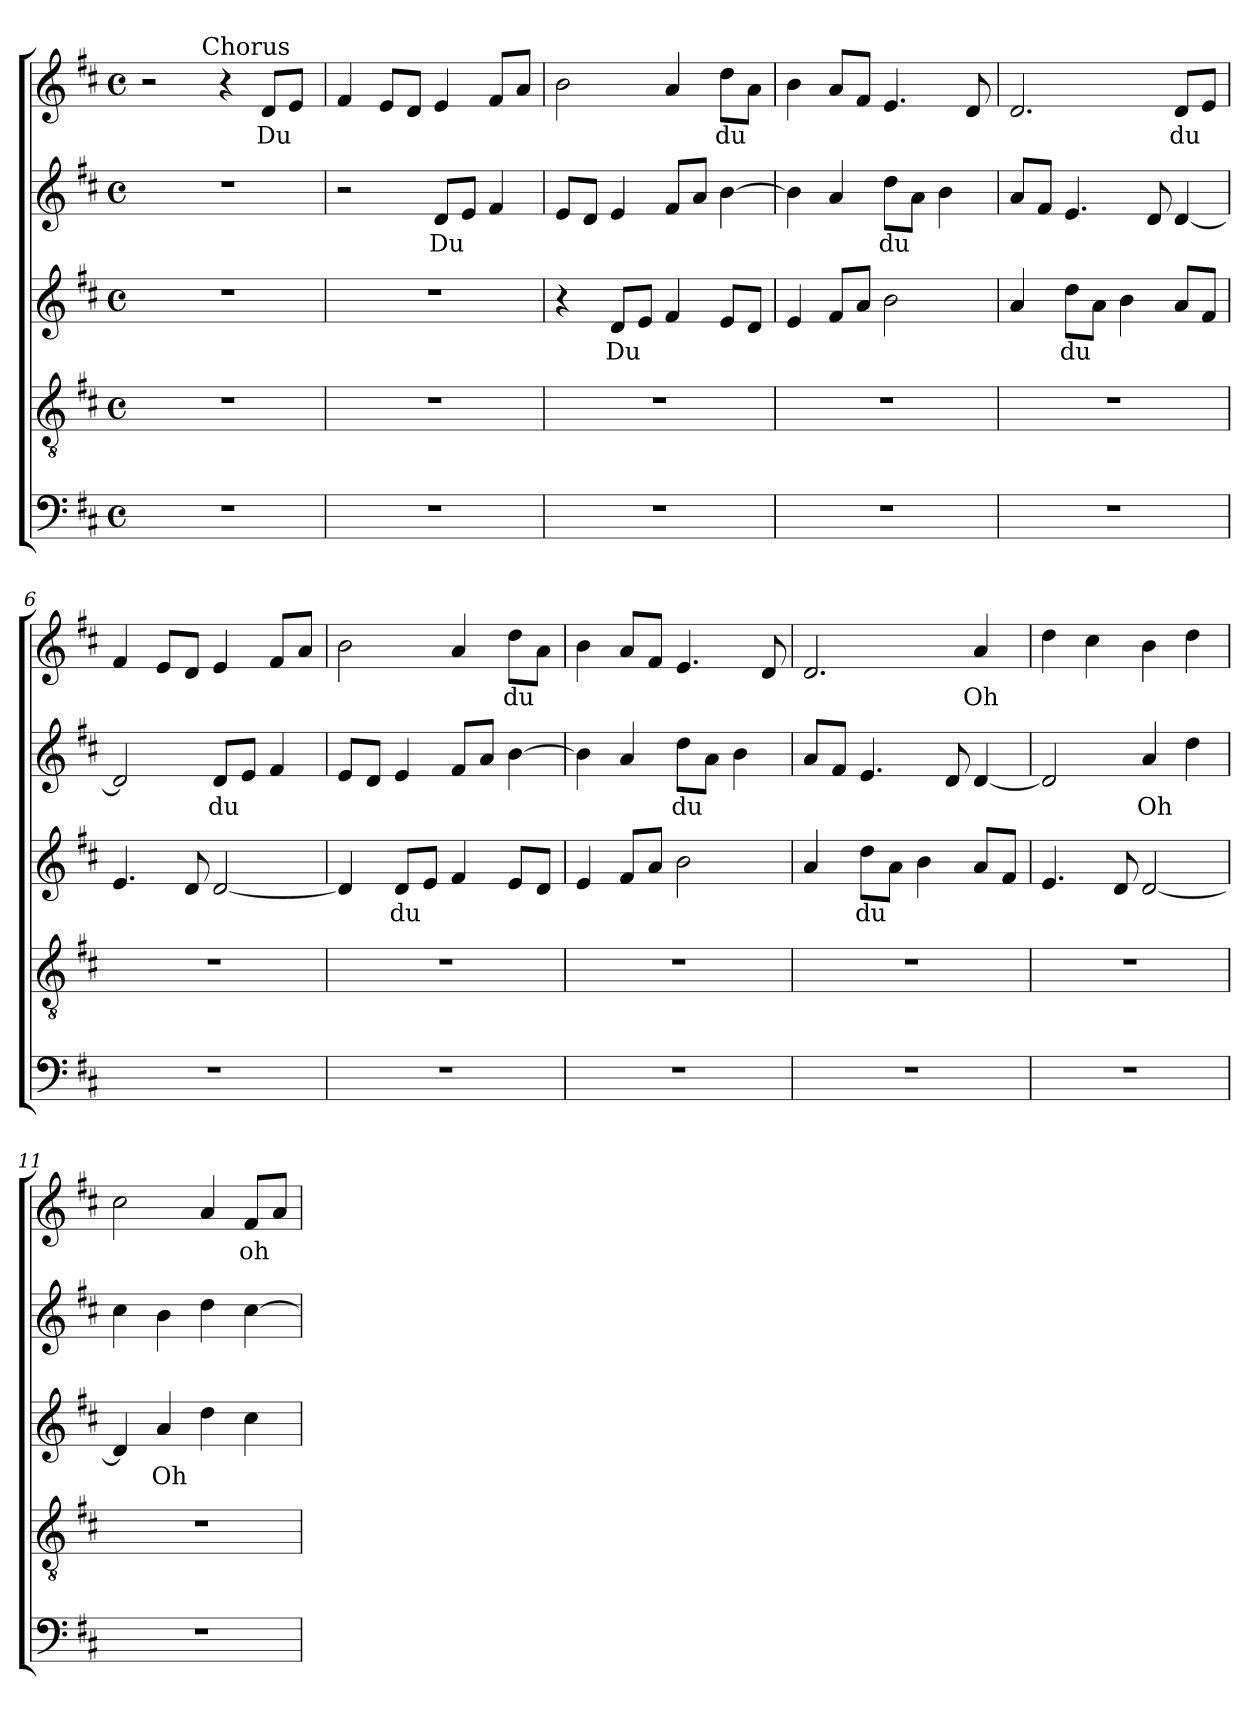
**kern	**kern	**kern	**text	**kern	**text	**kern	**text
*part5	*part4	*part3	*part3	*part2	*part2	*part1	*part1
*staff5	*staff4	*staff3	*staff3	*staff2	*staff2	*staff1	*staff1
*clefF4	*clefGv2	*clefG2	*	*clefG2	*	*clefG2	*
*k[f#c#]	*k[f#c#]	*k[f#c#]	*	*k[f#c#]	*	*k[f#c#]	*
*D:	*D:	*D:	*	*D:	*	*D:	*
*M4/4	*M4/4	*M4/4	*	*M4/4	*	*M4/4	*
*met(c)	*met(c)	*met(c)	*	*met(c)	*	*met(c)	*
=1	=1	=1	=1	=1	=1	=1	=1
*	*	*	*	*	*	*^	*
1r	1r	1r	.	1r	.	2r	4..ryy	.
!	!	!	!	!	!	!	!LO:TX:a:t=Chorus	!
.	.	.	.	.	.	.	2ryy	.
.	.	.	.	.	.	4r	.	.
!	!	!	!	!	!	!	!	!LO:LY:b
.	.	.	.	.	.	8d/L	.	Du
.	.	.	.	.	.	8e/J	.	.
.	.	.	.	.	.	.	16ryy	.
*	*	*	*	*	*	*v	*v	*
=2	=2	=2	=2	=2	=2	=2	=2
1r	1r	1r	.	2r	.	4f#/	.
.	.	.	.	.	.	8e/L	.
.	.	.	.	.	.	8d/J	.
!	!	!	!	!	!LO:LY:b	!	!
.	.	.	.	8d/L	Du	4e/	.
.	.	.	.	8e/J	.	.	.
.	.	.	.	4f#/	.	8f#/L	.
.	.	.	.	.	.	8a/J	.
=3	=3	=3	=3	=3	=3	=3	=3
1r	1r	4r	.	8e/L	.	2b\	.
.	.	.	.	8d/J	.	.	.
!	!	!	!LO:LY:b	!	!	!	!
.	.	8d/L	Du	4e/	.	.	.
.	.	8e/J	.	.	.	.	.
.	.	4f#/	.	8f#/L	.	4a/	.
.	.	.	.	8a/J	.	.	.
!	!	!	!	!	!	!	!LO:LY:b
.	.	8e/L	.	[4b\	.	8dd\L	du
.	.	8d/J	.	.	.	8a\J	.
=4	=4	=4	=4	=4	=4	=4	=4
1r	1r	4e/	.	4b\]	.	4b\	.
.	.	8f#/L	.	4a/	.	8a/L	.
.	.	8a/J	.	.	.	8f#/J	.
!	!	!	!	!	!LO:LY:b	!	!
.	.	2b\	.	8dd\L	du	4.e/	.
.	.	.	.	8a\J	.	.	.
.	.	.	.	4b\	.	.	.
.	.	.	.	.	.	8d/	.
=5	=5	=5	=5	=5	=5	=5	=5
1r	1r	4a/	.	8a/L	.	2.d/	.
.	.	.	.	8f#/J	.	.	.
!	!	!	!LO:LY:b	!	!	!	!
.	.	8dd\L	du	4.e/	.	.	.
.	.	8a\J	.	.	.	.	.
.	.	4b\	.	.	.	.	.
.	.	.	.	8d/	.	.	.
!	!	!	!	!	!	!	!LO:LY:b
.	.	8a/L	.	[4d/	.	8d/L	du
.	.	8f#/J	.	.	.	8e/J	.
=6	=6	=6	=6	=6	=6	=6	=6
1r	1r	4.e/	.	2d/]	.	4f#/	.
.	.	.	.	.	.	8e/L	.
.	.	8d/	.	.	.	8d/J	.
!	!	!	!	!	!LO:LY:b	!	!
.	.	[2d/	.	8d/L	du	4e/	.
.	.	.	.	8e/J	.	.	.
.	.	.	.	4f#/	.	8f#/L	.
.	.	.	.	.	.	8a/J	.
!!LO:LB:g=z
=7	=7	=7	=7	=7	=7	=7	=7
1r	1r	4d/]	.	8e/L	.	2b\	.
.	.	.	.	8d/J	.	.	.
!	!	!	!LO:LY:b	!	!	!	!
.	.	8d/L	du	4e/	.	.	.
.	.	8e/J	.	.	.	.	.
.	.	4f#/	.	8f#/L	.	4a/	.
.	.	.	.	8a/J	.	.	.
!	!	!	!	!	!	!	!LO:LY:b
.	.	8e/L	.	[4b\	.	8dd\L	du
.	.	8d/J	.	.	.	8a\J	.
=8	=8	=8	=8	=8	=8	=8	=8
1r	1r	4e/	.	4b\]	.	4b\	.
.	.	8f#/L	.	4a/	.	8a/L	.
.	.	8a/J	.	.	.	8f#/J	.
!	!	!	!	!	!LO:LY:b	!	!
.	.	2b\	.	8dd\L	du	4.e/	.
.	.	.	.	8a\J	.	.	.
.	.	.	.	4b\	.	.	.
.	.	.	.	.	.	8d/	.
=9	=9	=9	=9	=9	=9	=9	=9
1r	1r	4a/	.	8a/L	.	2.d/	.
.	.	.	.	8f#/J	.	.	.
!	!	!	!LO:LY:b	!	!	!	!
.	.	8dd\L	du	4.e/	.	.	.
.	.	8a\J	.	.	.	.	.
.	.	4b\	.	.	.	.	.
.	.	.	.	8d/	.	.	.
!	!	!	!	!	!	!	!LO:LY:b
.	.	8a/L	.	[4d/	.	4a/	Oh
.	.	8f#/J	.	.	.	.	.
=10	=10	=10	=10	=10	=10	=10	=10
1r	1r	4.e/	.	2d/]	.	4dd\	.
.	.	.	.	.	.	4cc#\	.
.	.	8d/	.	.	.	.	.
!	!	!	!	!	!LO:LY:b	!	!
.	.	[2d/	.	4a/	Oh	4b\	.
.	.	.	.	4dd\	.	4dd\	.
=11	=11	=11	=11	=11	=11	=11	=11
1r	1r	4d/]	.	4cc#\	.	2cc#\	.
!	!	!	!LO:LY:b	!	!	!	!
.	.	4a/	Oh	4b\	.	.	.
.	.	4dd\	.	4dd\	.	4a/	.
!	!	!	!	!	!	!	!LO:LY:b
.	.	4cc#\	.	[4cc#\	.	8f#/L	oh
.	.	.	.	.	.	8a/J	.
=	=	=	=	=	=	=	=
*-	*-	*-	*-	*-	*-	*-	*-
